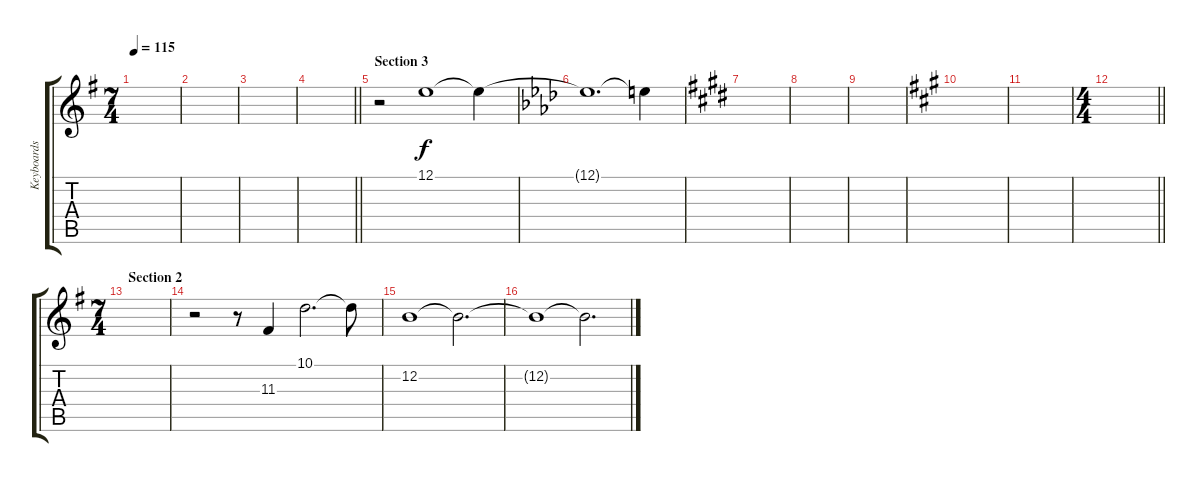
\track ("Keyboards" "Keyboards") {instrument pad1newage}
\staff {score tabs}
\tuning (E4 B3 G3 D3 A2 E2) {hide}
\ts (7 4)
\tempo 115
\clef g2
\ks g
|
|
|
\barLineRight lightlight
|
\section ("" "Section 3")
r.2 12.1.1 12.1{t}.4 |
\ks ab
12.1{t}.1{d} 12.1{t}.4 |
\ks e
|
|
|
\ks a
|
|
\ts (4 4)
\barLineRight lightlight
|
\ts (7 4)
\section ("" "Section 2")
\ks g
|
r.2 r.8 11.3.4 10.1.2{d} 10.1{t}.8 |
12.2.1 12.2{t}.2{d} |
12.2{t}.1 12.2{t}.2{d}
